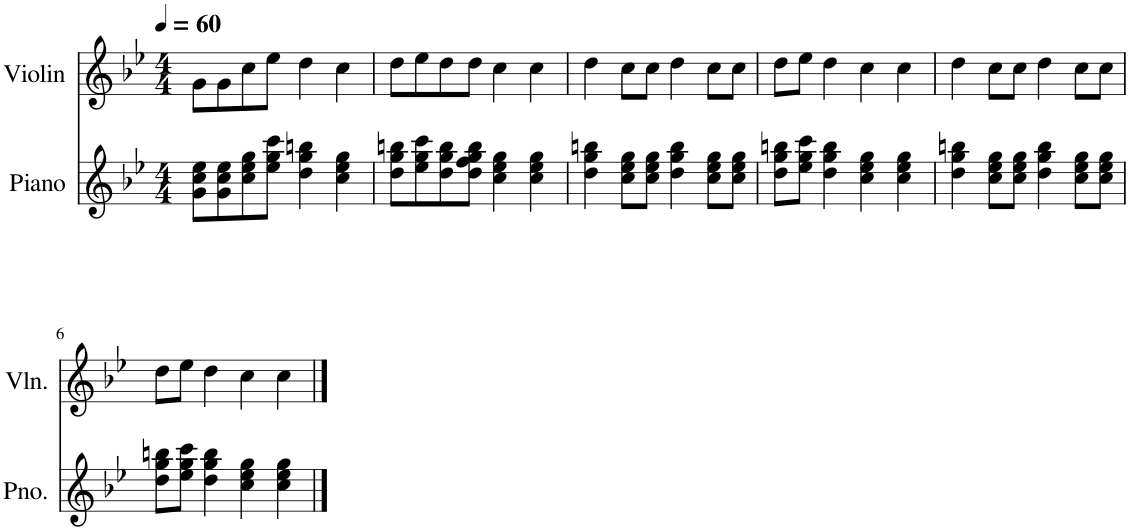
**kern	**kern
*part2	*part1
*staff2	*staff1
*I"Piano	*I"Violin
*I'Pno.	*I'Vln.
*clefG2	*clefG2
*k[b-e-]	*k[b-e-]
*M4/4	*M4/4
*MM60	*MM60
=1	=1
8g\ 8cc\ 8ee-\L	8g\L
8g\ 8cc\ 8ee-\	8g\
8cc\ 8ee-\ 8gg\	8cc\
8ee-\ 8gg\ 8ccc\J	8ee-\J
4dd\ 4gg\ 4bbn\	4dd\
4cc\ 4ee-\ 4gg\	4cc\
=2	=2
8dd\ 8gg\ 8bbn\L	8dd\L
8ee-\ 8gg\ 8ccc\	8ee-\
8dd\ 8gg\ 8bb\	8dd\
8dd\ 8ff\ 8gg\ 8bb\J	8dd\J
4cc\ 4ee-\ 4gg\	4cc\
4cc\ 4ee-\ 4gg\	4cc\
=3	=3
4dd\ 4gg\ 4bbn\	4dd\
8cc\ 8ee-\ 8gg\L	8cc\L
8cc\ 8ee-\ 8gg\J	8cc\J
4dd\ 4gg\ 4bb\	4dd\
8cc\ 8ee-\ 8gg\L	8cc\L
8cc\ 8ee-\ 8gg\J	8cc\J
=4	=4
8dd\ 8gg\ 8bbn\L	8dd\L
8ee-\ 8gg\ 8ccc\J	8ee-\J
4dd\ 4gg\ 4bb\	4dd\
4cc\ 4ee-\ 4gg\	4cc\
4cc\ 4ee-\ 4gg\	4cc\
=5	=5
4dd\ 4gg\ 4bbn\	4dd\
8cc\ 8ee-\ 8gg\L	8cc\L
8cc\ 8ee-\ 8gg\J	8cc\J
4dd\ 4gg\ 4bb\	4dd\
8cc\ 8ee-\ 8gg\L	8cc\L
8cc\ 8ee-\ 8gg\J	8cc\J
!!LO:LB:g=z
=6	=6
8dd\ 8gg\ 8bbn\L	8dd\L
8ee-\ 8gg\ 8ccc\J	8ee-\J
4dd\ 4gg\ 4bb\	4dd\
4cc\ 4ee-\ 4gg\	4cc\
4cc\ 4ee-\ 4gg\	4cc\
==	==
*-	*-
